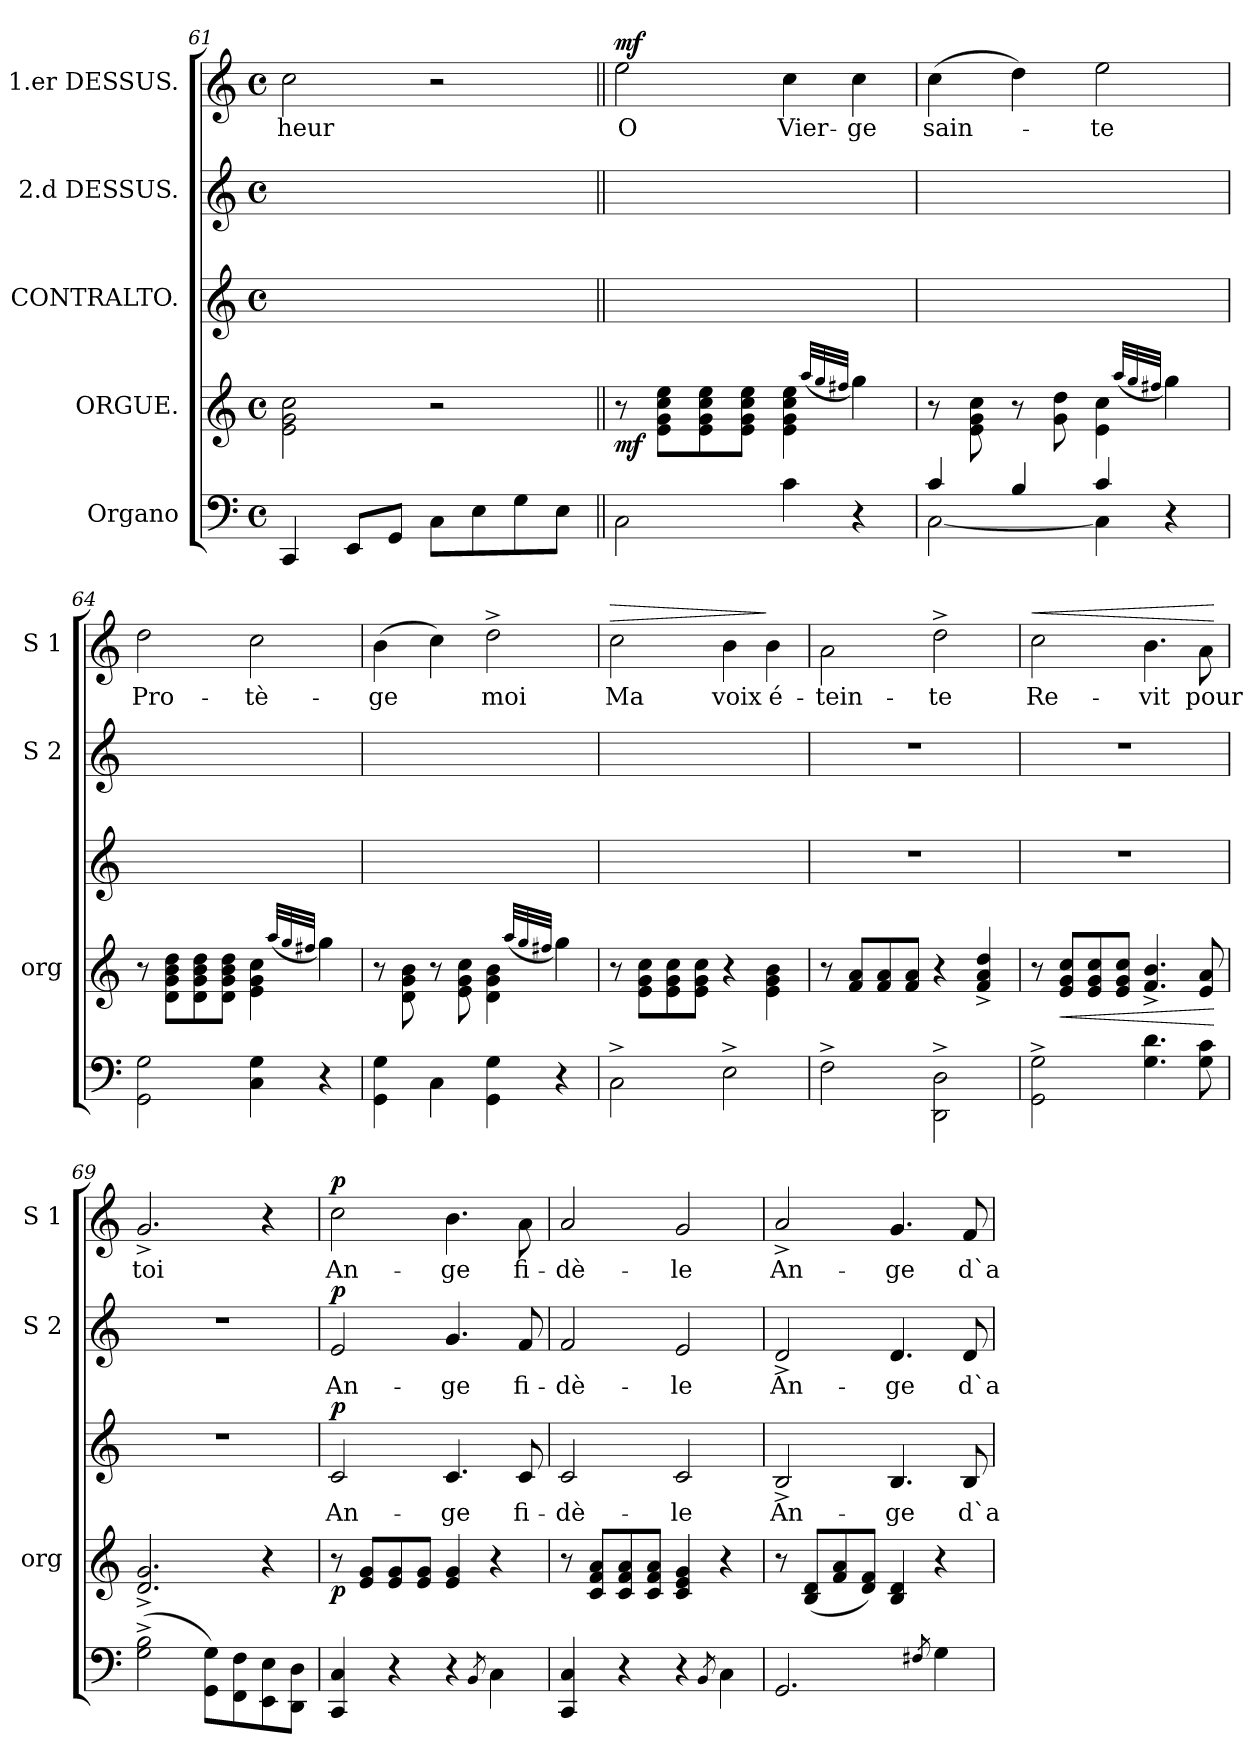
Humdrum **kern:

**kern	**kern	**dynam	**kern	**text	**dynam	**kern	**text	**dynam	**kern	**text	**dynam
*part5	*part4	*part4	*part3	*part3	*part3	*part2	*part2	*part2	*part1	*part1	*part1
*staff5	*staff4	*staff4	*staff3	*staff3	*staff3	*staff2	*staff2	*staff2	*staff1	*staff1	*staff1
*I"Organo	*I"ORGUE.	*	*I"CONTRALTO.	*	*	*I"2.d DESSUS.	*	*	*I"1.er DESSUS.	*	*
*	*I'org	*	*	*	*	*I'S 2	*	*	*I'S 1	*	*
*clefF4	*clefG2	*	*clefG2	*	*	*clefG2	*	*	*clefG2	*	*
*k[]	*k[]	*	*k[]	*	*	*k[]	*	*	*k[]	*	*
*C:	*C:	*	*C:	*	*	*C:	*	*	*C:	*	*
*M4/4	*M4/4	*	*M4/4	*	*	*M4/4	*	*	*M4/4	*	*
*met(c)	*met(c)	*	*met(c)	*	*	*met(c)	*	*	*met(c)	*	*
=61	=61	=61	=61	=61	=61	=61	=61	=61	=61	=61	=61
4CC/	2e\ 2g\ 2cc\	.	1ryy	.	.	1ryy	.	.	2cc\	-heur	.
8EE/L	.	.	.	.	.	.	.	.	.	.	.
8GG/J	.	.	.	.	.	.	.	.	.	.	.
8C\L	2r	.	.	.	.	.	.	.	2r	.	.
8E\	.	.	.	.	.	.	.	.	.	.	.
8G\	.	.	.	.	.	.	.	.	.	.	.
8E\J	.	.	.	.	.	.	.	.	.	.	.
=62||	=62||	=62||	=62||	=62||	=62||	=62||	=62||	=62||	=62||	=62||	=62||
!	!	!	!	!	!	!	!	!	!	!	!LO:DY:a
2C\	8r	mf	1ryy	.	.	1ryy	.	.	2ee\	O	mf
.	8e\ 8g\ 8cc\ 8ee\L	.	.	.	.	.	.	.	.	.	.
.	8e\ 8g\ 8cc\ 8ee\	.	.	.	.	.	.	.	.	.	.
.	8e\ 8g\ 8cc\ 8ee\J	.	.	.	.	.	.	.	.	.	.
4c\	4e\ 4g\ 4cc\ 4ee\	.	.	.	.	.	.	.	4cc\	Vier-	.
.	(32qqaa/LLL	.	.	.	.	.	.	.	.	.	.
.	32qqgg/	.	.	.	.	.	.	.	.	.	.
.	32qqff#X/JJJ	.	.	.	.	.	.	.	.	.	.
4r	4gg\)	.	.	.	.	.	.	.	4cc\	-ge	.
=63	=63	=63	=63	=63	=63	=63	=63	=63	=63	=63	=63
*^	*	*	*	*	*	*	*	*	*	*	*
4c/	[2C\	8r	.	1ryy	.	.	1ryy	.	.	(4cc\	sain-	.
.	.	8e\ 8g\ 8cc\	.	.	.	.	.	.	.	.	.	.
4B/	.	8r	.	.	.	.	.	.	.	4dd\)	.	.
.	.	8g\ 8dd\	.	.	.	.	.	.	.	.	.	.
4c/	4C\]	4e\ 4cc\	.	.	.	.	.	.	.	2ee\	-te	.
.	.	(32qqaa/LLL	.	.	.	.	.	.	.	.	.	.
.	.	32qqgg/	.	.	.	.	.	.	.	.	.	.
.	.	32qqff#X/JJJ	.	.	.	.	.	.	.	.	.	.
4r	4ryy	4gg\)	.	.	.	.	.	.	.	.	.	.
*v	*v	*	*	*	*	*	*	*	*	*	*	*
=64	=64	=64	=64	=64	=64	=64	=64	=64	=64	=64	=64
2GG\ 2G\	8r	.	1ryy	.	.	1ryy	.	.	2dd\	Pro-	.
.	8d\ 8g\ 8b\ 8dd\L	.	.	.	.	.	.	.	.	.	.
.	8d\ 8g\ 8b\ 8dd\	.	.	.	.	.	.	.	.	.	.
.	8d\ 8g\ 8b\ 8dd\J	.	.	.	.	.	.	.	.	.	.
4C\ 4G\	4e\ 4g\ 4cc\	.	.	.	.	.	.	.	2cc\	-tè-	.
.	(32qqaa/LLL	.	.	.	.	.	.	.	.	.	.
.	32qqgg/	.	.	.	.	.	.	.	.	.	.
.	32qqff#X/JJJ	.	.	.	.	.	.	.	.	.	.
4r	4gg\)	.	.	.	.	.	.	.	.	.	.
=65	=65	=65	=65	=65	=65	=65	=65	=65	=65	=65	=65
4GG\ 4G\	8r	.	1ryy	.	.	1ryy	.	.	(4b\	-ge	.
.	8d\ 8g\ 8b\	.	.	.	.	.	.	.	.	.	.
4C\	8r	.	.	.	.	.	.	.	4cc\)	.	.
.	8e\ 8g\ 8cc\	.	.	.	.	.	.	.	.	.	.
4GG\ 4G\	4d\ 4g\ 4b\	.	.	.	.	.	.	.	2dd^\	moi	.
.	(32qqaa/LLL	.	.	.	.	.	.	.	.	.	.
.	32qqgg/	.	.	.	.	.	.	.	.	.	.
.	32qqff#X/JJJ	.	.	.	.	.	.	.	.	.	.
4r	4gg\)	.	.	.	.	.	.	.	.	.	.
=66	=66	=66	=66	=66	=66	=66	=66	=66	=66	=66	=66
!	!	!	!	!	!	!	!	!	!	!	!LO:HP:a
2C^\	8r	.	1ryy	.	.	1ryy	.	.	2cc\	Ma	>
.	8e\ 8g\ 8cc\L	.	.	.	.	.	.	.	.	.	.
.	8e\ 8g\ 8cc\	.	.	.	.	.	.	.	.	.	.
.	8e\ 8g\ 8cc\J	.	.	.	.	.	.	.	.	.	.
2E^\	4r	.	.	.	.	.	.	.	4b\	voix	.
.	4e\ 4g\ 4b\	.	.	.	.	.	.	.	4b\	é-	]
=67	=67	=67	=67	=67	=67	=67	=67	=67	=67	=67	=67
2F^\	8r	.	1r	.	.	1r	.	.	2a\	-tein-	.
.	8f/ 8a/L	.	.	.	.	.	.	.	.	.	.
.	8f/ 8a/	.	.	.	.	.	.	.	.	.	.
.	8f/ 8a/J	.	.	.	.	.	.	.	.	.	.
2DD^\ 2D^\	4r	.	.	.	.	.	.	.	2dd^\	-te	.
.	4f^>/ 4a^>/ 4dd^>/	.	.	.	.	.	.	.	.	.	.
=68	=68	=68	=68	=68	=68	=68	=68	=68	=68	=68	=68
!	!	!	!	!	!	!	!	!	!	!	!LO:HP:a
2GG^\ 2G^\	8r	.	1r	.	.	1r	.	.	2cc\	Re-	<
!	!	!LO:HP:b	!	!	!	!	!	!	!	!	!
.	8e/ 8g/ 8cc/L	<	.	.	.	.	.	.	.	.	.
.	8e/ 8g/ 8cc/	.	.	.	.	.	.	.	.	.	.
.	8e/ 8g/ 8cc/J	.	.	.	.	.	.	.	.	.	.
4.G\ 4.d\	4.f^>/ 4.b^>/	.	.	.	.	.	.	.	4.b\	-vit	.
8G\ 8c\	8e/ 8a/	.	.	.	.	.	.	.	8a\	pour	.
.	.	[	.	.	.	.	.	.	.	.	[
=69	=69	=69	=69	=69	=69	=69	=69	=69	=69	=69	=69
(2G^\ 2B^\	2.d^>/ 2.g^>/	.	1r	.	.	1r	.	.	2.g^>/	toi	.
8GG\ 8G\L)	.	.	.	.	.	.	.	.	.	.	.
8FF\ 8F\	.	.	.	.	.	.	.	.	.	.	.
8EE\ 8E\	4r	.	.	.	.	.	.	.	4r	.	.
8DD\ 8D\J	.	.	.	.	.	.	.	.	.	.	.
=70	=70	=70	=70	=70	=70	=70	=70	=70	=70	=70	=70
!	!	!	!	!	!LO:DY:a	!	!	!LO:DY:a	!	!	!LO:DY:a
4CC/ 4C/	8r	p	2c/	An-	p	2e/	An-	p	2cc\	An-	p
.	8e/ 8g/L	.	.	.	.	.	.	.	.	.	.
4r	8e/ 8g/	.	.	.	.	.	.	.	.	.	.
.	8e/ 8g/J	.	.	.	.	.	.	.	.	.	.
4r	4e/ 4g/	.	4.c/	-ge	.	4.g/	-ge	.	4.b\	-ge	.
8qBB/	.	.	.	.	.	.	.	.	.	.	.
4C\	4r	.	.	.	.	.	.	.	.	.	.
.	.	.	8c/	fi-	.	8f/	fi-	.	8a\	fi-	.
=71	=71	=71	=71	=71	=71	=71	=71	=71	=71	=71	=71
4CC/ 4C/	8r	.	2c/	-dè-	.	2f/	-dè-	.	2a/	-dè-	.
.	8c/ 8f/ 8a/L	.	.	.	.	.	.	.	.	.	.
4r	8c/ 8f/ 8a/	.	.	.	.	.	.	.	.	.	.
.	8c/ 8f/ 8a/J	.	.	.	.	.	.	.	.	.	.
4r	4c/ 4e/ 4g/	.	2c/	-le	.	2e/	-le	.	2g/	-le	.
8qBB/	.	.	.	.	.	.	.	.	.	.	.
4C\	4r	.	.	.	.	.	.	.	.	.	.
=72	=72	=72	=72	=72	=72	=72	=72	=72	=72	=72	=72
2.GG/	8r	.	2B^>/	An-	.	2d^>/	An-	.	2a^>/	An-	.
.	(>8B/ 8d/L	.	.	.	.	.	.	.	.	.	.
.	8f/ 8a/	.	.	.	.	.	.	.	.	.	.
.	8d/ 8f/J)	.	.	.	.	.	.	.	.	.	.
.	4B/ 4d/	.	4.B/	-ge	.	4.d/	-ge	.	4.g/	-ge	.
8qF#X/	.	.	.	.	.	.	.	.	.	.	.
4G\	4r	.	.	.	.	.	.	.	.	.	.
.	.	.	8B/	d`a-	.	8d/	d`a-	.	8f/	d`a-	.
=	=	=	=	=	=	=	=	=	=	=	=
*-	*-	*-	*-	*-	*-	*-	*-	*-	*-	*-	*-
